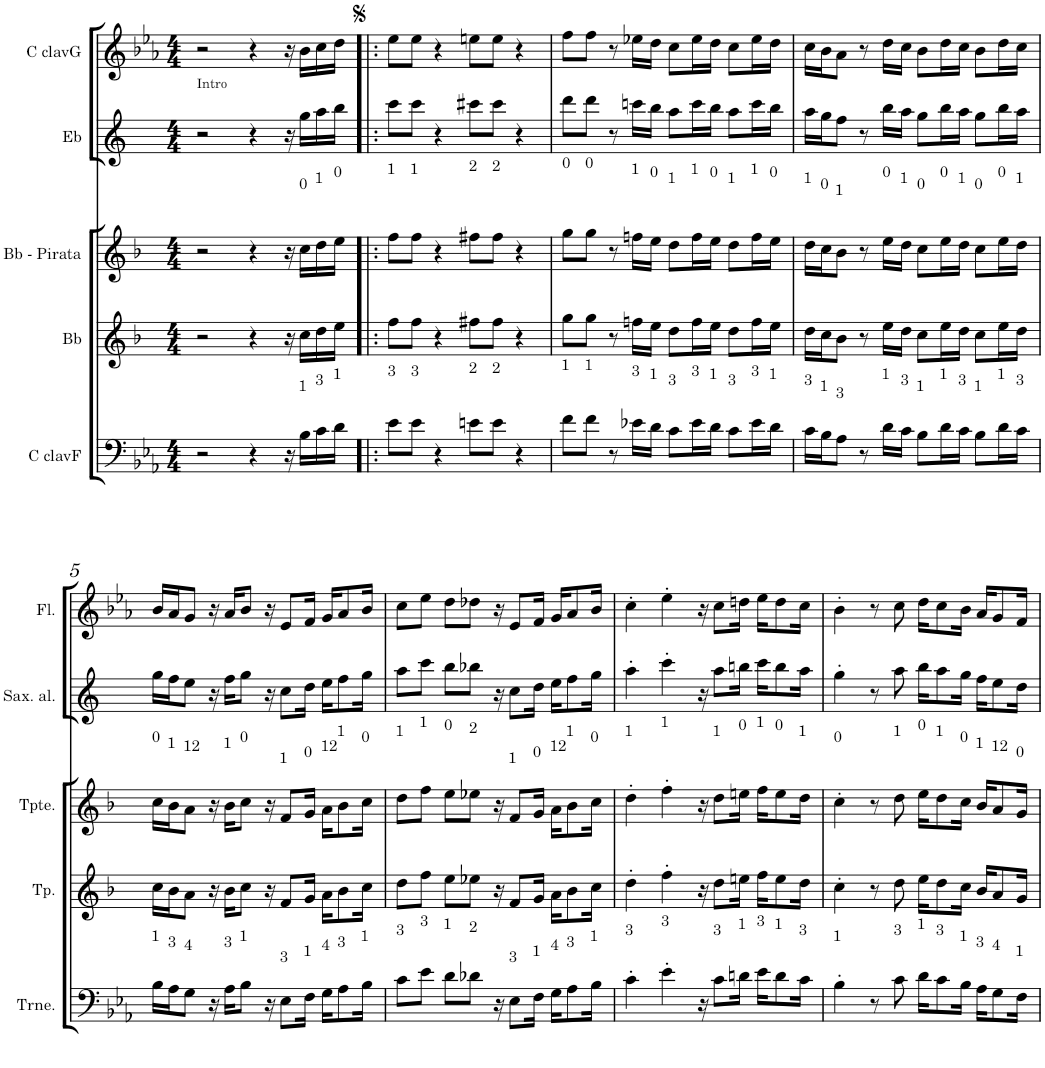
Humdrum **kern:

**kern	**kern	**kern	**kern	**kern
*part5	*part4	*part3	*part2	*part1
*staff5	*staff4	*staff3	*staff2	*staff1
*I"C clavF	*I"Bb	*I"Bb - Pirata	*I"Eb	*I"C clavG
*clefF4	*clefG2	*clefG2	*clefG2	*clefG2
*	*Trd1c2	*Trd1c2	*Trd5c9	*
*k[b-e-a-]	*k[b-]	*k[b-]	*k[]	*k[b-e-a-]
*E-:	*F:	*F:	*	*E-:
*M4/4	*M4/4	*M4/4	*M4/4	*M4/4
=1	=1	=1	=1	=1
!	!	!	!	!LO:TX:b:t=Intro
2r	2r	2r	2r	2r
4r	4r	4r	4r	4r
16r	16r	16r	16r	16r
!	!	!LO:TX:a:t=0	!	!
!LO:TX:a:t=1	!	!	!	!
16B-\LL	16cc\LL	16cc\LL	16gg\LL	16b-\LL
!	!	!LO:TX:a:t=1	!	!
!LO:TX:a:t=3	!	!	!	!
16c\	16dd\	16dd\	16aa\	16cc\
!	!	!LO:TX:a:t=0	!	!
!LO:TX:a:t=1	!	!	!	!
16d\JJ	16ee\JJ	16ee\JJ	16bb\JJ	16dd\JJ
=2!|:	=2!|:	=2!|:	=2!|:	=2!|:
!	!	!LO:TX:a:t=1	!	!
!LO:TX:a:t=3	!	!	!	!
8e-\L	8ff\L	8ff\L	8ccc\L	8ee-\L
!	!	!LO:TX:a:t=1	!	!
!LO:TX:a:t=3	!	!	!	!
8e-\J	8ff\J	8ff\J	8ccc\J	8ee-\J
4r	4r	4r	4r	4r
!	!	!LO:TX:a:t=2	!	!
!LO:TX:a:t=2	!	!	!	!
8en\L	8ff#X\L	8ff#X\L	8ccc#X\L	8een\L
!	!	!LO:TX:a:t=2	!	!
!LO:TX:a:t=2	!	!	!	!
8e\J	8ff#\J	8ff#\J	8ccc#\J	8ee\J
4r	4r	4r	4r	4r
=3	=3	=3	=3	=3
!	!	!LO:TX:a:t=0	!	!
!LO:TX:a:t=1	!	!	!	!
8f\L	8gg\L	8gg\L	8ddd\L	8ff\L
!	!	!LO:TX:a:t=0	!	!
!LO:TX:a:t=1	!	!	!	!
8f\J	8gg\J	8gg\J	8ddd\J	8ff\J
8r	8r	8r	8r	8r
!	!	!LO:TX:a:t=1	!	!
!LO:TX:a:t=3	!	!	!	!
16e-X\LL	16ffn\LL	16ffn\LL	16cccn\LL	16ee-X\LL
!	!	!LO:TX:a:t=0	!	!
!LO:TX:a:t=1	!	!	!	!
16d\JJ	16ee\JJ	16ee\JJ	16bb\JJ	16dd\JJ
!	!	!LO:TX:a:t=1	!	!
!LO:TX:a:t=3	!	!	!	!
8c\L	8dd\L	8dd\L	8aa\L	8cc\L
!	!	!LO:TX:a:t=1	!	!
!LO:TX:a:t=3	!	!	!	!
16e-\L	16ff\L	16ff\L	16ccc\L	16ee-\L
!	!	!LO:TX:a:t=0	!	!
!LO:TX:a:t=1	!	!	!	!
16d\JJ	16ee\JJ	16ee\JJ	16bb\JJ	16dd\JJ
!	!	!LO:TX:a:t=1	!	!
!LO:TX:a:t=3	!	!	!	!
8c\L	8dd\L	8dd\L	8aa\L	8cc\L
!	!	!LO:TX:a:t=1	!	!
!LO:TX:a:t=3	!	!	!	!
16e-\L	16ff\L	16ff\L	16ccc\L	16ee-\L
!	!	!LO:TX:a:t=0	!	!
!LO:TX:a:t=1	!	!	!	!
16d\JJ	16ee\JJ	16ee\JJ	16bb\JJ	16dd\JJ
=4	=4	=4	=4	=4
!	!	!LO:TX:a:t=1	!	!
!LO:TX:a:t=3	!	!	!	!
16c\LL	16dd\LL	16dd\LL	16aa\LL	16cc\LL
!	!	!LO:TX:a:t=0	!	!
!LO:TX:a:t=1	!	!	!	!
16B-\J	16cc\J	16cc\J	16gg\J	16b-\J
!	!	!LO:TX:a:t=1	!	!
!LO:TX:a:t=3	!	!	!	!
8A-\J	8b-\J	8b-\J	8ff\J	8a-\J
8r	8r	8r	8r	8r
!	!	!LO:TX:a:t=0	!	!
!LO:TX:a:t=1	!	!	!	!
16d\LL	16ee\LL	16ee\LL	16bb\LL	16dd\LL
!	!	!LO:TX:a:t=1	!	!
!LO:TX:a:t=3	!	!	!	!
16c\JJ	16dd\JJ	16dd\JJ	16aa\JJ	16cc\JJ
!	!	!LO:TX:a:t=0	!	!
!LO:TX:a:t=1	!	!	!	!
8B-\L	8cc\L	8cc\L	8gg\L	8b-\L
!	!	!LO:TX:a:t=0	!	!
!LO:TX:a:t=1	!	!	!	!
16d\L	16ee\L	16ee\L	16bb\L	16dd\L
!	!	!LO:TX:a:t=1	!	!
!LO:TX:a:t=3	!	!	!	!
16c\JJ	16dd\JJ	16dd\JJ	16aa\JJ	16cc\JJ
!	!	!LO:TX:a:t=0	!	!
!LO:TX:a:t=1	!	!	!	!
8B-\L	8cc\L	8cc\L	8gg\L	8b-\L
!	!	!LO:TX:a:t=0	!	!
!LO:TX:a:t=1	!	!	!	!
16d\L	16ee\L	16ee\L	16bb\L	16dd\L
!	!	!LO:TX:a:t=1	!	!
!LO:TX:a:t=3	!	!	!	!
16c\JJ	16dd\JJ	16dd\JJ	16aa\JJ	16cc\JJ
!!LO:LB:g=z
=5	=5	=5	=5	=5
!	!	!LO:TX:a:t=0	!	!
!LO:TX:a:t=1	!	!	!	!
16B-\LL	16cc\LL	16cc\LL	16gg\LL	16b-/LL
!	!	!LO:TX:a:t=1	!	!
!LO:TX:a:t=3	!	!	!	!
16A-\J	16b-\J	16b-\J	16ff\J	16a-/J
!	!	!LO:TX:a:t=12	!	!
!LO:TX:a:t=4	!	!	!	!
8G\J	8a\J	8a\J	8ee\J	8g/J
16r	16r	16r	16r	16r
!	!	!LO:TX:a:t=1	!	!
!LO:TX:a:t=3	!	!	!	!
16A-\KL	16b-\KL	16b-\KL	16ff\KL	16a-/KL
!	!	!LO:TX:a:t=0	!	!
!LO:TX:a:t=1	!	!	!	!
8B-\J	8cc\J	8cc\J	8gg\J	8b-/J
16r	16r	16r	16r	16r
!	!	!LO:TX:a:t=1	!	!
!LO:TX:a:t=3	!	!	!	!
8E-\L	8f/L	8f/L	8cc\L	8e-/L
!	!	!LO:TX:a:t=0	!	!
!LO:TX:a:t=1	!	!	!	!
16F\Jk	16g/Jk	16g/Jk	16dd\Jk	16f/Jk
!	!	!LO:TX:a:t=12	!	!
!LO:TX:a:t=4	!	!	!	!
16G\KL	16a\KL	16a\KL	16ee\KL	16g/KL
!	!	!LO:TX:a:t=1	!	!
!LO:TX:a:t=3	!	!	!	!
8A-\	8b-\	8b-\	8ff\	8a-/
!	!	!LO:TX:a:t=0	!	!
!LO:TX:a:t=1	!	!	!	!
16B-\Jk	16cc\Jk	16cc\Jk	16gg\Jk	16b-/Jk
=6	=6	=6	=6	=6
!	!	!LO:TX:a:t=1	!	!
!LO:TX:a:t=3	!	!	!	!
8c\L	8dd\L	8dd\L	8aa\L	8cc\L
!	!	!LO:TX:a:t=1	!	!
!LO:TX:a:t=3	!	!	!	!
8e-\J	8ff\J	8ff\J	8ccc\J	8ee-\J
!	!	!LO:TX:a:t=0	!	!
!LO:TX:a:t=1	!	!	!	!
8d\L	8ee\L	8ee\L	8bb\L	8dd\L
!	!	!LO:TX:a:t=2	!	!
!LO:TX:a:t=2	!	!	!	!
8d-X\J	8ee-X\J	8ee-X\J	8bb-X\J	8dd-X\J
16r	16r	16r	16r	16r
!	!	!LO:TX:a:t=1	!	!
!LO:TX:a:t=3	!	!	!	!
8E-\L	8f/L	8f/L	8cc\L	8e-/L
!	!	!LO:TX:a:t=0	!	!
!LO:TX:a:t=1	!	!	!	!
16F\Jk	16g/Jk	16g/Jk	16dd\Jk	16f/Jk
!	!	!LO:TX:a:t=12	!	!
!LO:TX:a:t=4	!	!	!	!
16G\KL	16a\KL	16a\KL	16ee\KL	16g/KL
!	!	!LO:TX:a:t=1	!	!
!LO:TX:a:t=3	!	!	!	!
8A-\	8b-\	8b-\	8ff\	8a-/
!	!	!LO:TX:a:t=0	!	!
!LO:TX:a:t=1	!	!	!	!
16B-\Jk	16cc\Jk	16cc\Jk	16gg\Jk	16b-/Jk
=7	=7	=7	=7	=7
!	!	!LO:TX:a:t=1	!	!
!LO:TX:a:t=3	!	!	!	!
4c'\	4dd'\	4dd'\	4aa'\	4cc'\
!	!	!LO:TX:a:t=1	!	!
!LO:TX:a:t=3	!	!	!	!
4e-'\	4ff'\	4ff'\	4ccc'\	4ee-'\
16r	16r	16r	16r	16r
!	!	!LO:TX:a:t=1	!	!
!LO:TX:a:t=3	!	!	!	!
8c\L	8dd\L	8dd\L	8aa\L	8cc\L
!	!	!LO:TX:a:t=0	!	!
!LO:TX:a:t=1	!	!	!	!
16dn\Jk	16een\Jk	16een\Jk	16bbn\Jk	16ddn\Jk
!	!	!LO:TX:a:t=1	!	!
!LO:TX:a:t=3	!	!	!	!
16e-\KL	16ff\KL	16ff\KL	16ccc\KL	16ee-\KL
!	!	!LO:TX:a:t=0	!	!
!LO:TX:a:t=1	!	!	!	!
8d\	8ee\	8ee\	8bb\	8dd\
!	!	!LO:TX:a:t=1	!	!
!LO:TX:a:t=3	!	!	!	!
16c\Jk	16dd\Jk	16dd\Jk	16aa\Jk	16cc\Jk
=8	=8	=8	=8	=8
!	!	!LO:TX:a:t=0	!	!
!LO:TX:a:t=1	!	!	!	!
4B-'\	4cc'\	4cc'\	4gg'\	4b-'\
8r	8r	8r	8r	8r
!	!	!LO:TX:a:t=1	!	!
!LO:TX:a:t=3	!	!	!	!
8c\	8dd\	8dd\	8aa\	8cc\
!	!	!LO:TX:a:t=0	!	!
!LO:TX:a:t=1	!	!	!	!
16d\KL	16ee\KL	16ee\KL	16bb\KL	16dd\KL
!	!	!LO:TX:a:t=1	!	!
!LO:TX:a:t=3	!	!	!	!
8c\	8dd\	8dd\	8aa\	8cc\
!	!	!LO:TX:a:t=0	!	!
!LO:TX:a:t=1	!	!	!	!
16B-\Jk	16cc\Jk	16cc\Jk	16gg\Jk	16b-\Jk
!	!	!LO:TX:a:t=1	!	!
!LO:TX:a:t=3	!	!	!	!
16A-\KL	16b-/KL	16b-/KL	16ff\KL	16a-/KL
!	!	!LO:TX:a:t=12	!	!
!LO:TX:a:t=4	!	!	!	!
8G\	8a/	8a/	8ee\	8g/
!	!	!LO:TX:a:t=0	!	!
!LO:TX:a:t=1	!	!	!	!
16F\Jk	16g/Jk	16g/Jk	16dd\Jk	16f/Jk
=	=	=	=	=
*-	*-	*-	*-	*-
